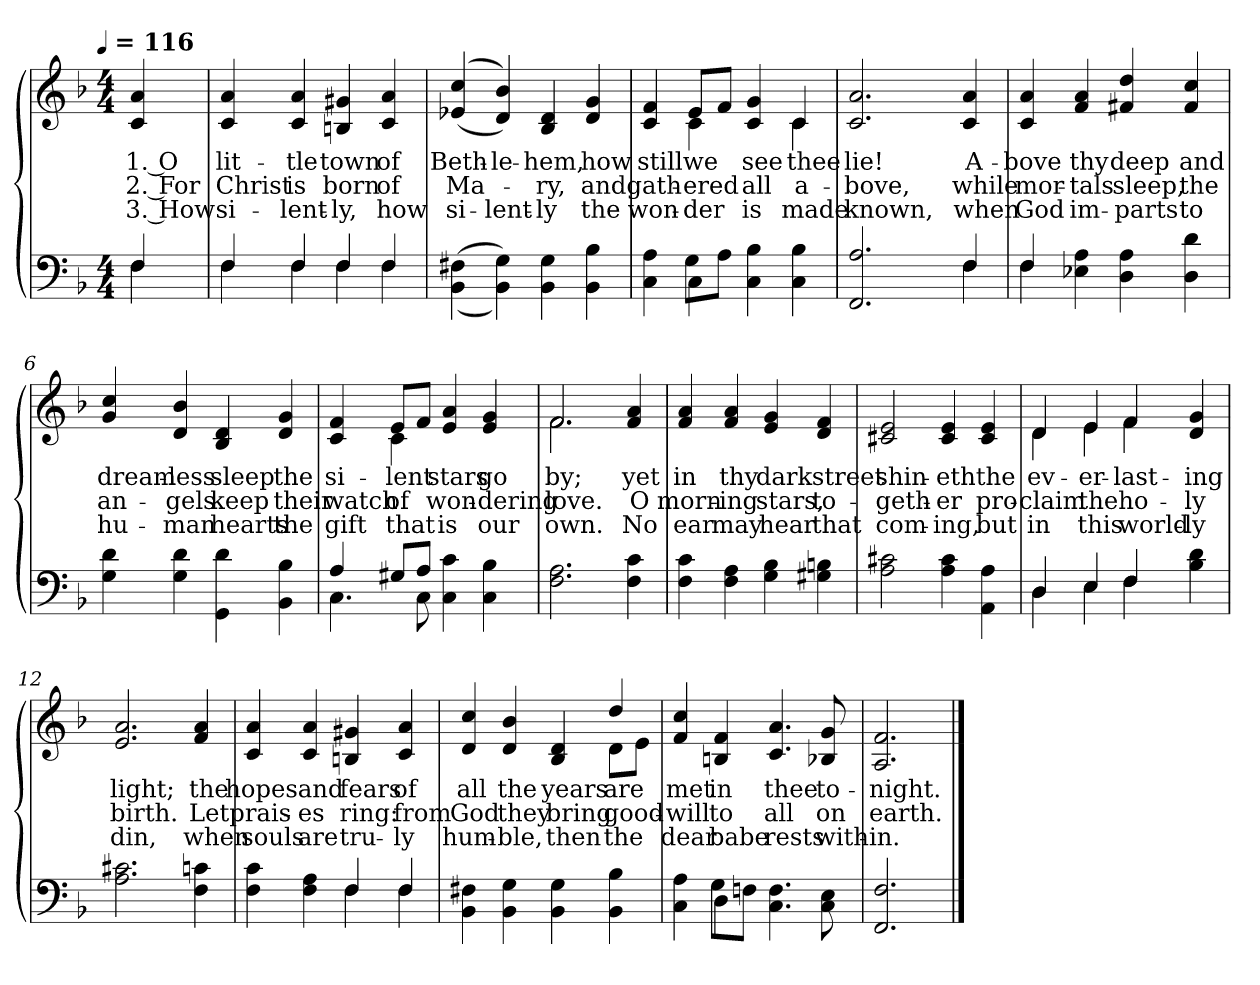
**kern	**kern	**text	**text	**text
*part1	*part1	*part1	*part1	*part1
*staff2	*staff1	*staff1	*staff1	*staff1
*clefF4	*clefG2	*	*	*
*k[b-]	*k[b-]	*	*	*
!!LO:TX:omd:t=[quarter] = 116
*M4/4	*M4/4	*	*	*
*MM116	*MM116	*	*	*
=	=	=	=	=
*^	*	*	*	*
4F/	4F\	4c/ 4a/	1. O	2. For	3. How
=1	=1	=1	=1	=1	=1
4F/	4F\	4c/ 4a/	lit-	Christ	si-
4F/	4F\	4c/ 4a/	-tle	is	-lent-
4F/	4F\	4Bn/ 4g#X/	town	born	-ly,
4F/	4F\	4c/ 4a/	of	of	how
*v	*v	*	*	*	*
=2	=2	=2	=2	=2
(<(4BB-\ 4F#X\	(>(4e-X/ 4cc/	Beth-	Ma-	si-
4BB-\ 4G\))	4d/ 4b-/))	-le-	.	-lent-
4BB-\ 4G\	4B-/ 4d/	-hem,	-ry,	-ly
4BB-\ 4B-\	4d/ 4g/	how	and	the
!!LO:LB:g=z
=3	=3	=3	=3	=3
*^	*^	*	*	*
4C\ 4A\	4ryy	4c/ 4f/	4ryy	still	gath-	won-
4C\	8GL	8eL	4c\	we	-ered	-der
.	8AJ	8fJ	.	.	.	.
4C\ 4B-\	2ryy	4c/ 4g/	4ryy	see	all	is
4C\ 4B-\	.	4c/	4c\	thee	a-	made
*	*	*v	*v	*	*	*
=4	=4	=4	=4	=4	=4
2.FF/ 2.A/	2ryy	2.c/ 2.a/	lie!	-bove,	known,
.	4ryy	.	.	.	.
4F/	4F\	4c/ 4a/	A-	while	when
=5	=5	=5	=5	=5	=5
4F/	4F\	4c/ 4a/	-bove	mor-	God
4E-X 4A	4ryy	4f/ 4a/	thy	-tals	im-
4D 4A	2ryy	4f#X/ 4dd/	deep	sleep,	-parts
4D 4d	.	4f#/ 4cc/	and	the	to
*v	*v	*	*	*	*
!!LO:LB:g=z
=6	=6	=6	=6	=6
4G\ 4d\	4g/ 4cc/	dream-	an-	hu-
4G\ 4d\	4d/ 4b-/	-less	-gels	-man
4GG\ 4d\	4B-/ 4d/	sleep	keep	hearts
4BB-\ 4B-\	4d/ 4g/	the	their	the
=7	=7	=7	=7	=7
*^	*^	*	*	*
4A/	4.C\	4c/ 4f/	4ryy	si-	watch	gift
8G#XL	.	8eL	4c\	-lent	of	that
8AJ	8C\	8fJ	.	.	.	.
4C 4c	2ryy	4e/ 4a/	2ryy	stars	won-	is
4C 4B-	.	4e/ 4g/	.	go	-dering	our
*v	*v	*	*	*	*	*
!!LO:PB:g=z	!!
=8	=8	=8	=8	=8	=8
2.F\ 2.A\	2.f/	2.f\	by;	love.	own.
4F\ 4c\	4f/ 4a/	4ryy	yet	O	No
*	*v	*v	*	*	*
=9	=9	=9	=9	=9
4F\ 4c\	4f/ 4a/	in	morn-	ear
4F\ 4A\	4f/ 4a/	thy	-ing	may
4G\ 4B-\	4e/ 4g/	dark	stars,	hear
4G#X\ 4Bn\	4d/ 4f/	street	to-	that
=10	=10	=10	=10	=10
2A\ 2c#X\	2c#X/ 2e/	shin-	-geth-	com-
4A\ 4c#\	4c#/ 4e/	-eth	-er	-ing,
4AA\ 4A\	4c#/ 4e/	the	pro-	but
!!LO:LB:g=z
=11	=11	=11	=11	=11
*^	*^	*	*	*
4D/	4D\	4d/	4d\	ev-	-claim	in
4E/	4E\	4e/	4e\	-er-	the	this
4F/	4F\	4f/	4f\	-last-	ho-	world-
4B- 4d	4ryy	4d/ 4g/	4ryy	-ing	-ly	-ly
*v	*v	*	*	*	*	*
*	*v	*v	*	*	*
=12	=12	=12	=12	=12
2.A\ 2.c#X\	2.e/ 2.a/	light;	birth.	din,
4F\ 4cn\	4f/ 4a/	the	Let	when
=13	=13	=13	=13	=13
*^	*	*	*	*
4F\ 4c\	2ryy	4c/ 4a/	hopes	prais-	souls
4F\ 4A\	.	4c/ 4a/	and	-es	are
4F\	4F/	4Bn/ 4g#X/	fears	ring:	tru-
4F\	4F/	4c/ 4a/	of	from	-ly
*v	*v	*	*	*	*
!!LO:LB:g=z
=14	=14	=14	=14	=14
*	*^	*	*	*
4BB-\ 4F#X\	4d/ 4cc/	2ryy	all	God	hum-
4BB-\ 4G\	4d/ 4b-/	.	the	they	-ble,
4BB-\ 4G\	4B-/ 4d/	4ryy	years	bring	then
4BB-\ 4B-\	4dd/	8dL	are	good-	the
.	.	8eJ	.	.	.
*	*v	*v	*	*	*
=15	=15	=15	=15	=15
*^	*	*	*	*
4C\ 4A\	4ryy	4f/ 4cc/	met	-will	dear
4D\	8GL	4Bn/ 4f/	in	to	babe
.	8FnJ	.	.	.	.
4.C\ 4.F\	2ryy	4.c/ 4.a/	thee	all	rests
8C\ 8E\	.	8B-X/ 8g/	to-	on	with-
*v	*v	*	*	*	*
=16	=16	=16	=16	=16
2.FF/ 2.F/	2.A/ 2.f/	-night.	earth.	-in.
==	==	==	==	==
*-	*-	*-	*-	*-
